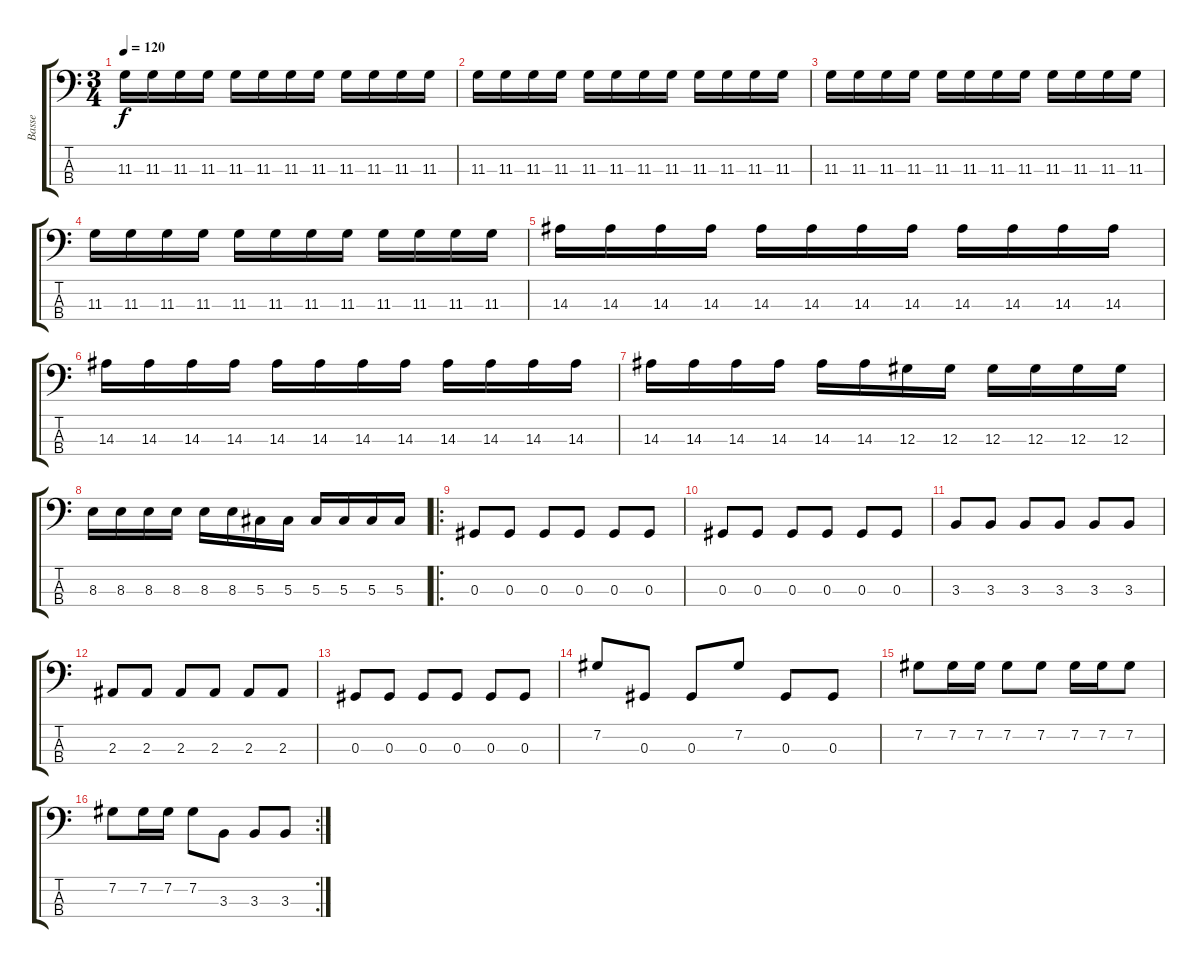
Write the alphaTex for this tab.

\track ("Basse" "Basse") {instrument electricbassfinger}
\staff {score tabs}
\tuning (Gb2 Db2 Ab1 Db1) {hide}
\ts (3 4)
\tempo 120
\clef f4
\ks c
11.3.16{dy f} 11.3.16 11.3.16 11.3.16 11.3.16 11.3.16 11.3.16 11.3.16 11.3.16 11.3.16 11.3.16 11.3.16 |
11.3.16 11.3.16 11.3.16 11.3.16 11.3.16 11.3.16 11.3.16 11.3.16 11.3.16 11.3.16 11.3.16 11.3.16 |
11.3.16 11.3.16 11.3.16 11.3.16 11.3.16 11.3.16 11.3.16 11.3.16 11.3.16 11.3.16 11.3.16 11.3.16 |
11.3.16 11.3.16 11.3.16 11.3.16 11.3.16 11.3.16 11.3.16 11.3.16 11.3.16 11.3.16 11.3.16 11.3.16 |
14.3.16 14.3.16 14.3.16 14.3.16 14.3.16 14.3.16 14.3.16 14.3.16 14.3.16 14.3.16 14.3.16 14.3.16 |
14.3.16 14.3.16 14.3.16 14.3.16 14.3.16 14.3.16 14.3.16 14.3.16 14.3.16 14.3.16 14.3.16 14.3.16 |
14.3.16 14.3.16 14.3.16 14.3.16 14.3.16 14.3.16 12.3.16 12.3.16 12.3.16 12.3.16 12.3.16 12.3.16 |
8.3.16 8.3.16 8.3.16 8.3.16 8.3.16 8.3.16 5.3.16 5.3.16 5.3.16 5.3.16 5.3.16 5.3.16 |
\ro
0.3.8 0.3.8 0.3.8 0.3.8 0.3.8 0.3.8 |
0.3.8 0.3.8 0.3.8 0.3.8 0.3.8 0.3.8 |
3.3.8 3.3.8 3.3.8 3.3.8 3.3.8 3.3.8 |
2.3.8 2.3.8 2.3.8 2.3.8 2.3.8 2.3.8 |
0.3.8 0.3.8 0.3.8 0.3.8 0.3.8 0.3.8 |
7.2.8 0.3.8 0.3.8 7.2.8 0.3.8 0.3.8 |
7.2.8 7.2.16 7.2.16 7.2.8 7.2.8 7.2.16 7.2.16 7.2.8 |
\rc 2
7.2.8 7.2.16 7.2.16 7.2.8 3.3.8 3.3.8 3.3.8
